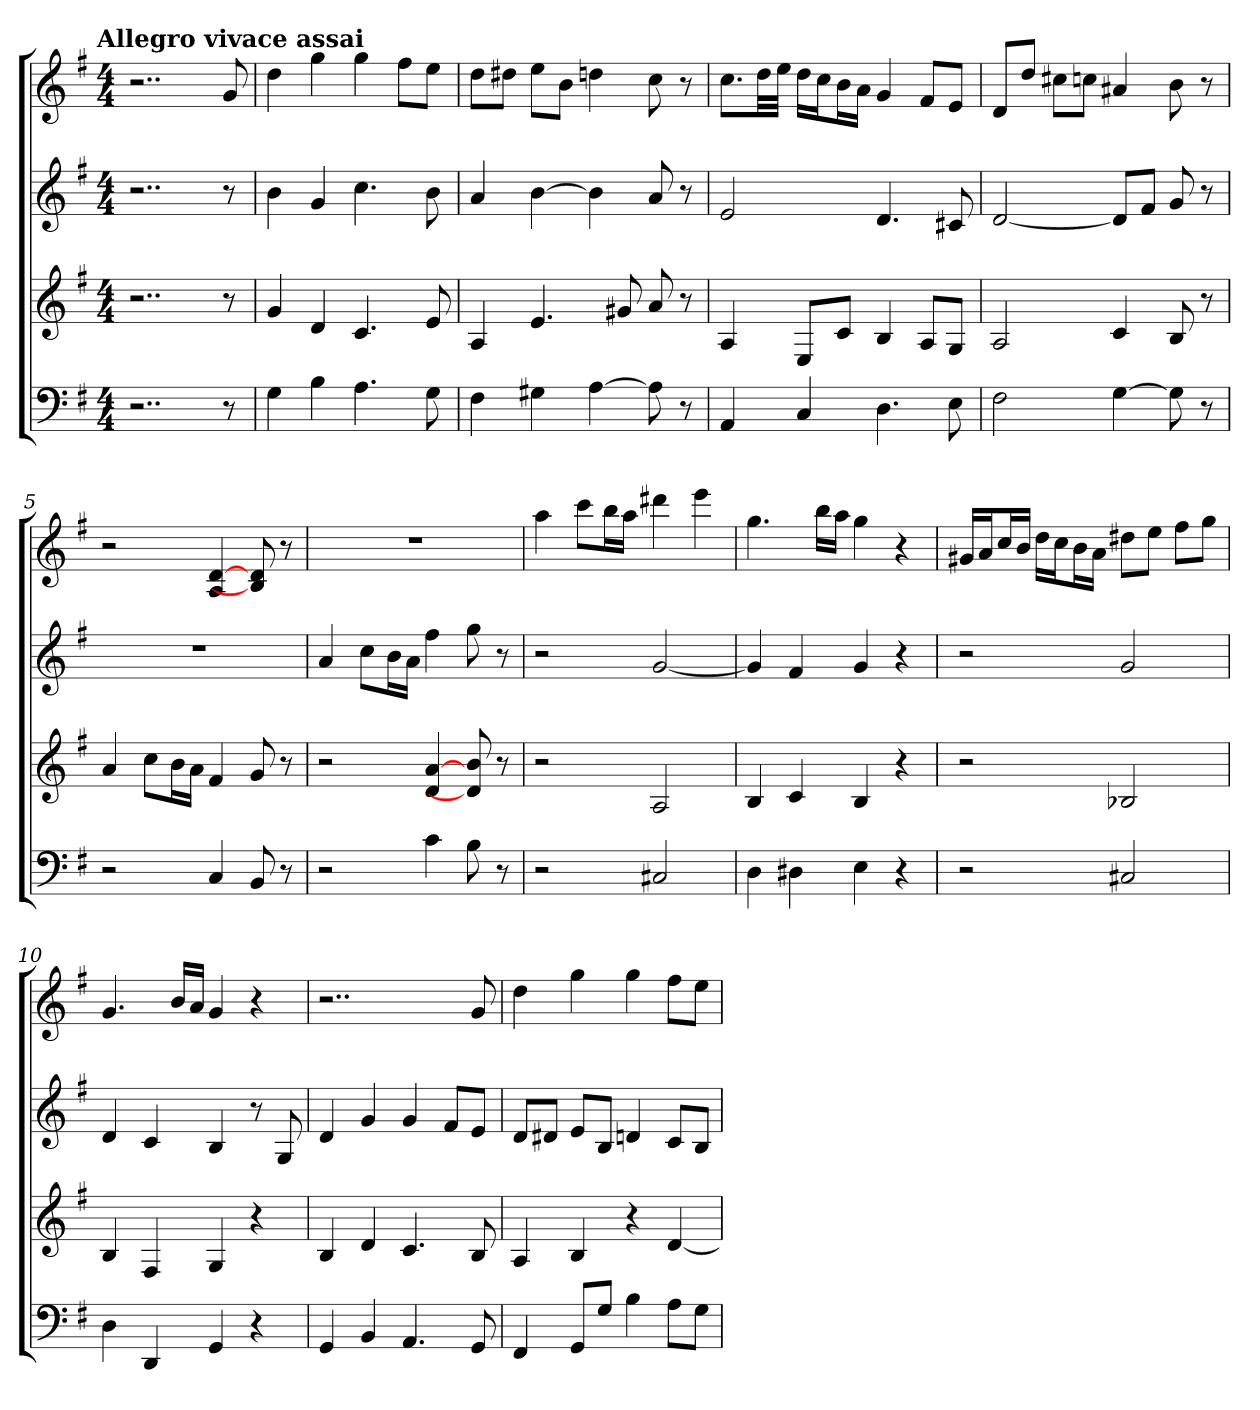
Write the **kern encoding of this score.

**kern	**kern	**kern	**kern
*part4	*part3	*part2	*part1
*staff4	*staff3	*staff2	*staff1
*k[f#]	*k[f#]	*k[f#]	*k[f#]
*G:	*G:	*G:	*G:
!!LO:TX:omd:t=Allegro vivace assai
*M4/4	*M4/4	*M4/4	*M4/4
*MM160	*MM160	*MM160	*MM160
=	=	=	=
2..r	2..r	2..r	2..r
8r	8r	8r	8g
=1	=1	=1	=1
4G	4g	4b	4dd
4B	4d	4g	4gg
4.A	4.c	4.cc	4gg
.	.	.	8ff#L
8G	8e	8b	8eeJ
=2	=2	=2	=2
4F#	4A	4a	8ddL
.	.	.	8dd#XJ
4G#X	4.e	[4b	8eeL
.	.	.	8bJ
[4A	.	4b]	4ddn
.	8g#X	.	.
8A]	8a	8a	8cc
8r	8r	8r	8r
=3	=3	=3	=3
4AA	4A	2e	8.ccL
.	.	.	32ddLL
.	.	.	32eeJJJ
4C	8EL	.	16ddLL
.	.	.	16ccJ
.	8cJ	.	16bL
.	.	.	16aJJ
4.D	4B	4.d	4g
.	8AL	.	8f#L
8E	8GJ	8c#X	8eJ
=4	=4	=4	=4
2F#	2A	[2d	8dL
.	.	.	8ddJ
.	.	.	8cc#XL
.	.	.	8ccnJ
[4G	4c	8dL]	4a#X
.	.	8f#J	.
8G]	8B	8g	8b
8r	8r	8r	8r
=5	=5	=5	=5
2r	4a	1r	2r
.	8ccL	.	.
.	16bL	.	.
.	16aJJ	.	.
4C	4f#	.	4A [4d
8BB	8g	.	8B] 8d
8r	8r	.	8r
=6	=6	=6	=6
2r	2r	4a	1r
.	.	8ccL	.
.	.	16bL	.
.	.	16aJJ	.
4c	4d [4a	4ff#	.
8B	8d] 8b	8gg	.
8r	8r	8r	.
=7	=7	=7	=7
2r	2r	2r	4aa
.	.	.	8cccL
.	.	.	16bbL
.	.	.	16aaJJ
2C#X	2A	[2g	4ddd#X
.	.	.	4eee
=8	=8	=8	=8
4D	4B	4g]	4.gg
4D#X	4c	4f#	.
.	.	.	16bbLL
.	.	.	16aaJJ
4E	4B	4g	4gg
4r	4r	4r	4r
=9	=9	=9	=9
2r	2r	2r	16g#XLL
.	.	.	16aJ
.	.	.	16ccL
.	.	.	16bJJ
.	.	.	16ddLL
.	.	.	16ccJ
.	.	.	16bL
.	.	.	16aJJ
2C#X	2B-X	2g	8dd#XL
.	.	.	8eeJ
.	.	.	8ff#L
.	.	.	8ggJ
=10	=10	=10	=10
4D	4B	4d	4.g
4DD	4F#	4c	.
.	.	.	16bLL
.	.	.	16aJJ
4GG	4G	4B	4g
4r	4r	8r	4r
.	.	8G	.
=11	=11	=11	=11
4GG	4B	4d	2..r
4BB	4d	4g	.
4.AA	4.c	4g	.
.	.	8f#L	.
8GG	8B	8eJ	8g
=12	=12	=12	=12
4FF#	4A	8dL	4dd
.	.	8d#XJ	.
8GGL	4B	8eL	4gg
8GJ	.	8BJ	.
4B	4r	4dn	4gg
8AL	[4d	8cL	8ff#L
8GJ	.	8BJ	8eeJ
=	=	=	=
*-	*-	*-	*-
